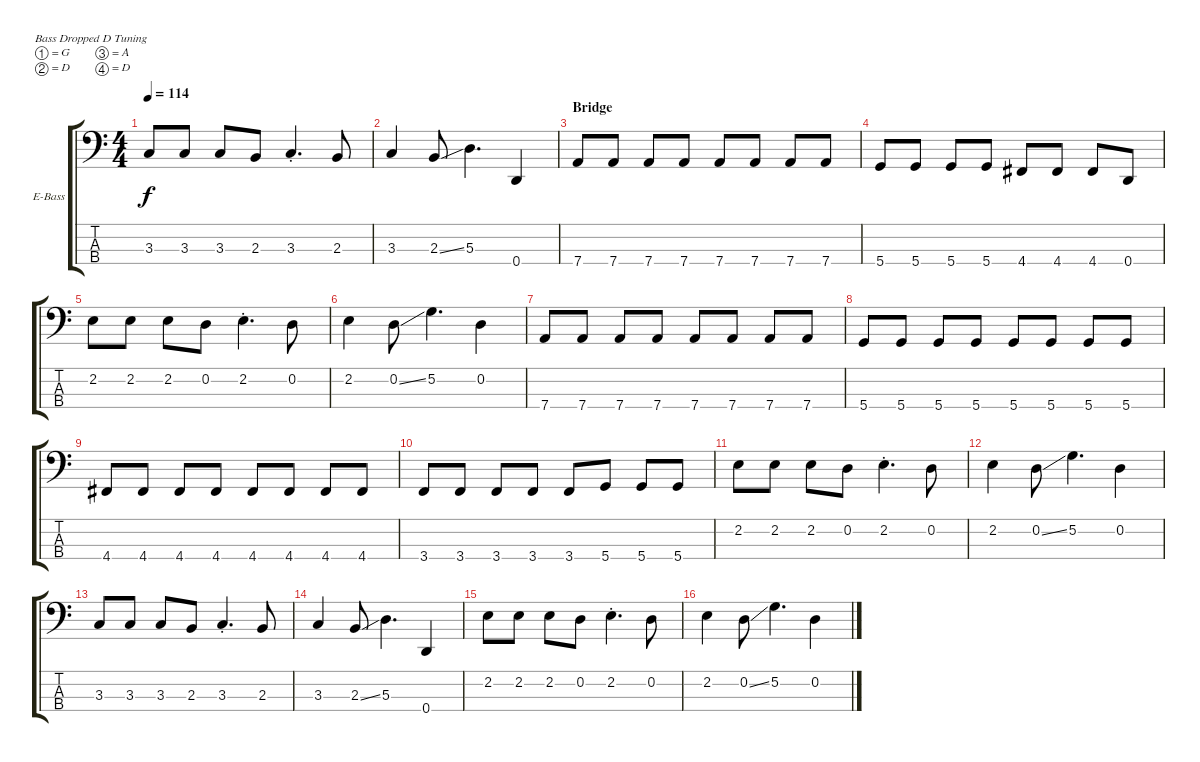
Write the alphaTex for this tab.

\defaultSystemsLayout 4
\bracketExtendMode groupsimilarinstruments
\firstSystemTrackNameOrientation horizontal
\otherSystemsTrackNameOrientation horizontal
\track ("Electric Bass" "E-Bass") {instrument electricbassfinger}
\staff {score tabs}
\tuning (G2 D2 A1 D1)
\ts (4 4)
\tempo 114
\clef f4
\ks c
3.3.8{dy f} 3.3.8 3.3.8 2.3.8 3.3{st}.4{d} 2.3.8 |
3.3.4 2.3{ss}.8 5.3.4{d} 0.4.4 |
\section ("" "Bridge")
7.4.8 7.4.8 7.4.8 7.4.8 7.4.8 7.4.8 7.4.8 7.4.8 |
5.4.8 5.4.8 5.4.8 5.4.8 4.4.8 4.4.8 4.4.8 0.4.8 |
2.2.8 2.2.8 2.2.8 0.2.8 2.2{st}.4{d} 0.2.8 |
2.2.4 0.2{ss}.8 5.2.4{d} 0.2.4 |
7.4.8 7.4.8 7.4.8 7.4.8 7.4.8 7.4.8 7.4.8 7.4.8 |
5.4.8 5.4.8 5.4.8 5.4.8 5.4.8 5.4.8 5.4.8 5.4.8 |
4.4.8 4.4.8 4.4.8 4.4.8 4.4.8 4.4.8 4.4.8 4.4.8 |
3.4.8 3.4.8 3.4.8 3.4.8 3.4.8 5.4.8 5.4.8 5.4.8 |
2.2.8 2.2.8 2.2.8 0.2.8 2.2{st}.4{d} 0.2.8 |
2.2.4 0.2{ss}.8 5.2.4{d} 0.2.4 |
3.3.8 3.3.8 3.3.8 2.3.8 3.3{st}.4{d} 2.3.8 |
3.3.4 2.3{ss}.8 5.3.4{d} 0.4.4 |
2.2.8 2.2.8 2.2.8 0.2.8 2.2{st}.4{d} 0.2.8 |
2.2.4 0.2{ss}.8 5.2.4{d} 0.2.4
